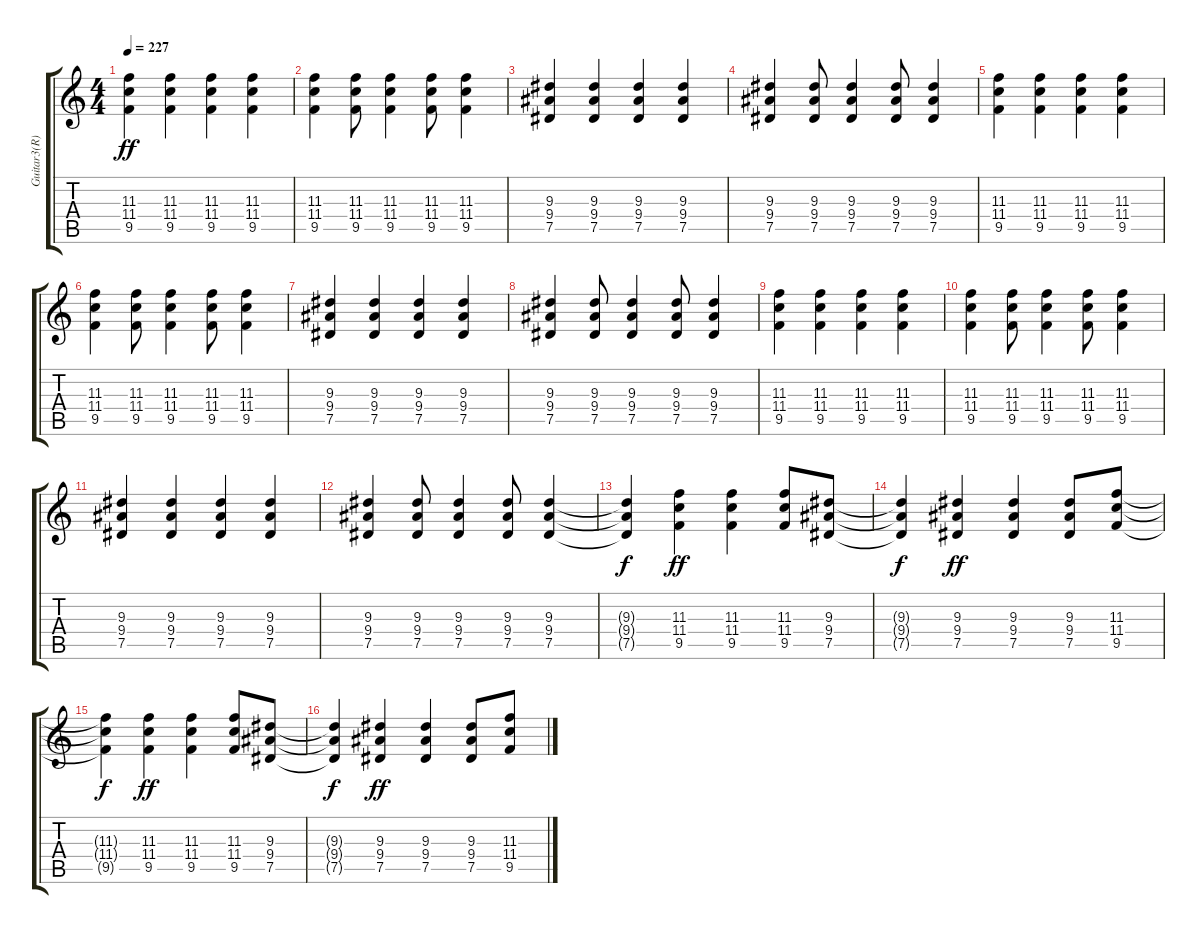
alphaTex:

\track ("Guitar3(R)" "Guitar3(R)") {instrument distortionguitar}
\staff {score tabs}
\tuning (Eb4 Bb3 Gb3 Db3 Ab2 Eb2) {hide}
\ts (4 4)
\tempo 227
\clef g2
\ks c
(11.3 11.4 9.5).4{dy ff} (11.3 11.4 9.5).4 (11.3 11.4 9.5).4 (11.3 11.4 9.5).4 |
(11.3 11.4 9.5).4 (11.3 11.4 9.5).8 (11.3 11.4 9.5).4 (11.3 11.4 9.5).8 (11.3 11.4 9.5).4 |
(9.3 9.4 7.5).4 (9.3 9.4 7.5).4 (9.3 9.4 7.5).4 (9.3 9.4 7.5).4 |
(9.3 9.4 7.5).4 (9.3 9.4 7.5).8 (9.3 9.4 7.5).4 (9.3 9.4 7.5).8 (9.3 9.4 7.5).4 |
(11.3 11.4 9.5).4 (11.3 11.4 9.5).4 (11.3 11.4 9.5).4 (11.3 11.4 9.5).4 |
(11.3 11.4 9.5).4 (11.3 11.4 9.5).8 (11.3 11.4 9.5).4 (11.3 11.4 9.5).8 (11.3 11.4 9.5).4 |
(9.3 9.4 7.5).4 (9.3 9.4 7.5).4 (9.3 9.4 7.5).4 (9.3 9.4 7.5).4 |
(9.3 9.4 7.5).4 (9.3 9.4 7.5).8 (9.3 9.4 7.5).4 (9.3 9.4 7.5).8 (9.3 9.4 7.5).4 |
(11.3 11.4 9.5).4 (11.3 11.4 9.5).4 (11.3 11.4 9.5).4 (11.3 11.4 9.5).4 |
(11.3 11.4 9.5).4 (11.3 11.4 9.5).8 (11.3 11.4 9.5).4 (11.3 11.4 9.5).8 (11.3 11.4 9.5).4 |
(9.3 9.4 7.5).4 (9.3 9.4 7.5).4 (9.3 9.4 7.5).4 (9.3 9.4 7.5).4 |
(9.3 9.4 7.5).4 (9.3 9.4 7.5).8 (9.3 9.4 7.5).4 (9.3 9.4 7.5).8 (9.3 9.4 7.5).4 |
(9.3{t} 9.4{t} 7.5{t}).4{dy f} (11.3 11.4 9.5).4{dy ff} (11.3 11.4 9.5).4 (11.3 11.4 9.5).8 (9.3 9.4 7.5).8 |
(9.3{t} 9.4{t} 7.5{t}).4{dy f} (9.3 9.4 7.5).4{dy ff} (9.3 9.4 7.5).4 (9.3 9.4 7.5).8 (11.3 11.4 9.5).8 |
(11.3{t} 11.4{t} 9.5{t}).4{dy f} (11.3 11.4 9.5).4{dy ff} (11.3 11.4 9.5).4 (11.3 11.4 9.5).8 (9.3 9.4 7.5).8 |
(9.3{t} 9.4{t} 7.5{t}).4{dy f} (9.3 9.4 7.5).4{dy ff} (9.3 9.4 7.5).4 (9.3 9.4 7.5).8 (11.3 11.4 9.5).8
